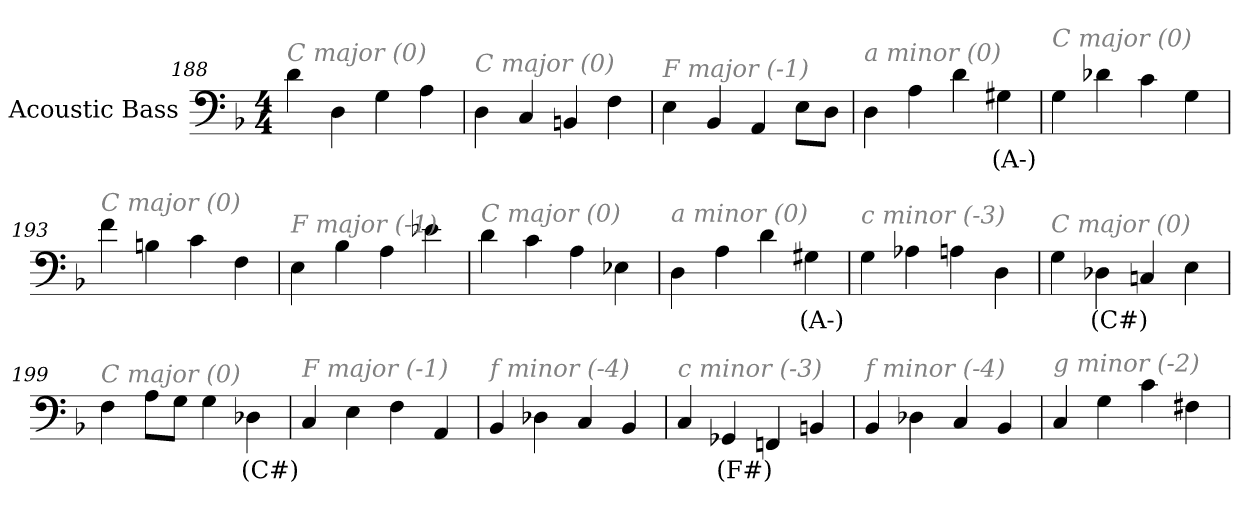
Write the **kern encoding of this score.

**kern	**text
*part1	*part1
*staff1	*staff1
*I"Acoustic Bass	*
*clefF4	*
*ITrd7c12	*
*k[b-]	*
*F:	*
*M4/4	*
=188	=188
!LO:TX:i:color=#808080:t=C major (0)	!
4D	.
4DD	.
4GG	.
4AA	.
=189	=189
!LO:TX:i:color=#808080:t=C major (0)	!
4DD	.
4CC	.
4BBBn	.
4FF	.
=190	=190
!LO:TX:i:color=#808080:t=F major (-1)	!
4EE	.
4BBB-	.
4AAA	.
8EEL	.
8DDJ	.
=191	=191
!LO:TX:i:color=#808080:t=a minor (0)	!
4DD	.
4AA	.
4D	.
4GG#Xi	(A-)
=192	=192
!LO:TX:i:color=#808080:t=C major (0)	!
4GG	.
4D-X	.
4C	.
4GG	.
=193	=193
!LO:TX:i:color=#808080:t=C major (0)	!
4F	.
4BBn	.
4C	.
4FF	.
=194	=194
!LO:TX:i:color=#808080:t=F major (-1)	!
4EE	.
4BB-	.
4AA	.
4E-X	.
=195	=195
!LO:TX:i:color=#808080:t=C major (0)	!
4D	.
4C	.
4AA	.
4EE-X	.
=196	=196
!LO:TX:i:color=#808080:t=a minor (0)	!
4DD	.
4AA	.
4D	.
4GG#Xi	(A-)
=197	=197
!LO:TX:i:color=#808080:t=c minor (-3)	!
4GG	.
4AA-X	.
4AAn	.
4DD	.
=198	=198
!LO:TX:i:color=#808080:t=C major (0)	!
4GG	.
4DD-Xi	(C#)
4CCn	.
4EE	.
=199	=199
!LO:TX:i:color=#808080:t=C major (0)	!
4FF	.
8AAL	.
8GGJ	.
4GG	.
4DD-Xi	(C#)
=200	=200
!LO:TX:i:color=#808080:t=F major (-1)	!
4CC	.
4EE	.
4FF	.
4AAA	.
=201	=201
!LO:TX:i:color=#808080:t=f minor (-4)	!
4BBB-	.
4DD-X	.
4CC	.
4BBB-	.
=202	=202
!LO:TX:i:color=#808080:t=c minor (-3)	!
4CC	.
4GGG-Xi	(F#)
4FFFn	.
4BBBn	.
=203	=203
!LO:TX:i:color=#808080:t=f minor (-4)	!
4BBB-	.
4DD-X	.
4CC	.
4BBB-	.
=204	=204
!LO:TX:i:color=#808080:t=g minor (-2)	!
4CC	.
4GG	.
4C	.
4FF#X	.
=	=
*-	*-
